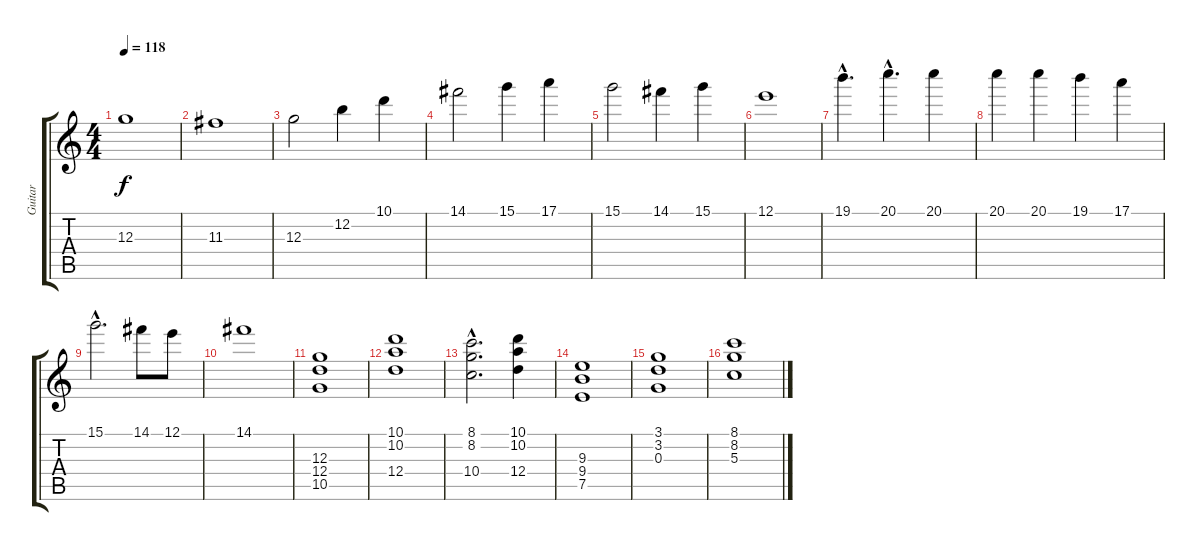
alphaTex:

\track (" Guitar" " Guitar") {instrument distortionguitar}
\staff {score tabs}
\tuning (E4 B3 G3 D3 A2 E2) {hide}
\ts (4 4)
\tempo 118
\clef g2
\ks c
12.3.1{dy f} |
11.3.1{volume 10} |
12.3.2{volume 10} 12.2.4{volume 10} 10.1.4 |
14.1.2{volume 10} 15.1.4{volume 10} 17.1.4{volume 9} |
15.1.2 14.1.4{volume 9} 15.1.4 |
12.1.1{volume 9} |
19.1{hac}.4{d volume 9} 20.1{hac}.4{d volume 9} 20.1.4{volume 8} |
20.1.4{volume 8} 20.1.4 19.1.4{volume 8} 17.1.4{volume 8} |
15.1{hac}.2{d} 14.1.8{volume 8} 12.1.8 |
14.1.1{volume 8} |
(12.3 12.4 10.5).1{volume 4 balance 4} |
(10.1 10.2 12.4).1{volume 4 balance 4} |
(8.1{hac} 8.2{hac} 10.4{hac}).2{d volume 4 balance 4} (10.1 10.2 12.4).4{volume 4 balance 3} |
(9.3 9.4 7.5).1 |
(3.1 3.2 0.3).1{volume 4 balance 3} |
(8.1 8.2 5.3).1{volume 4 balance 3}
